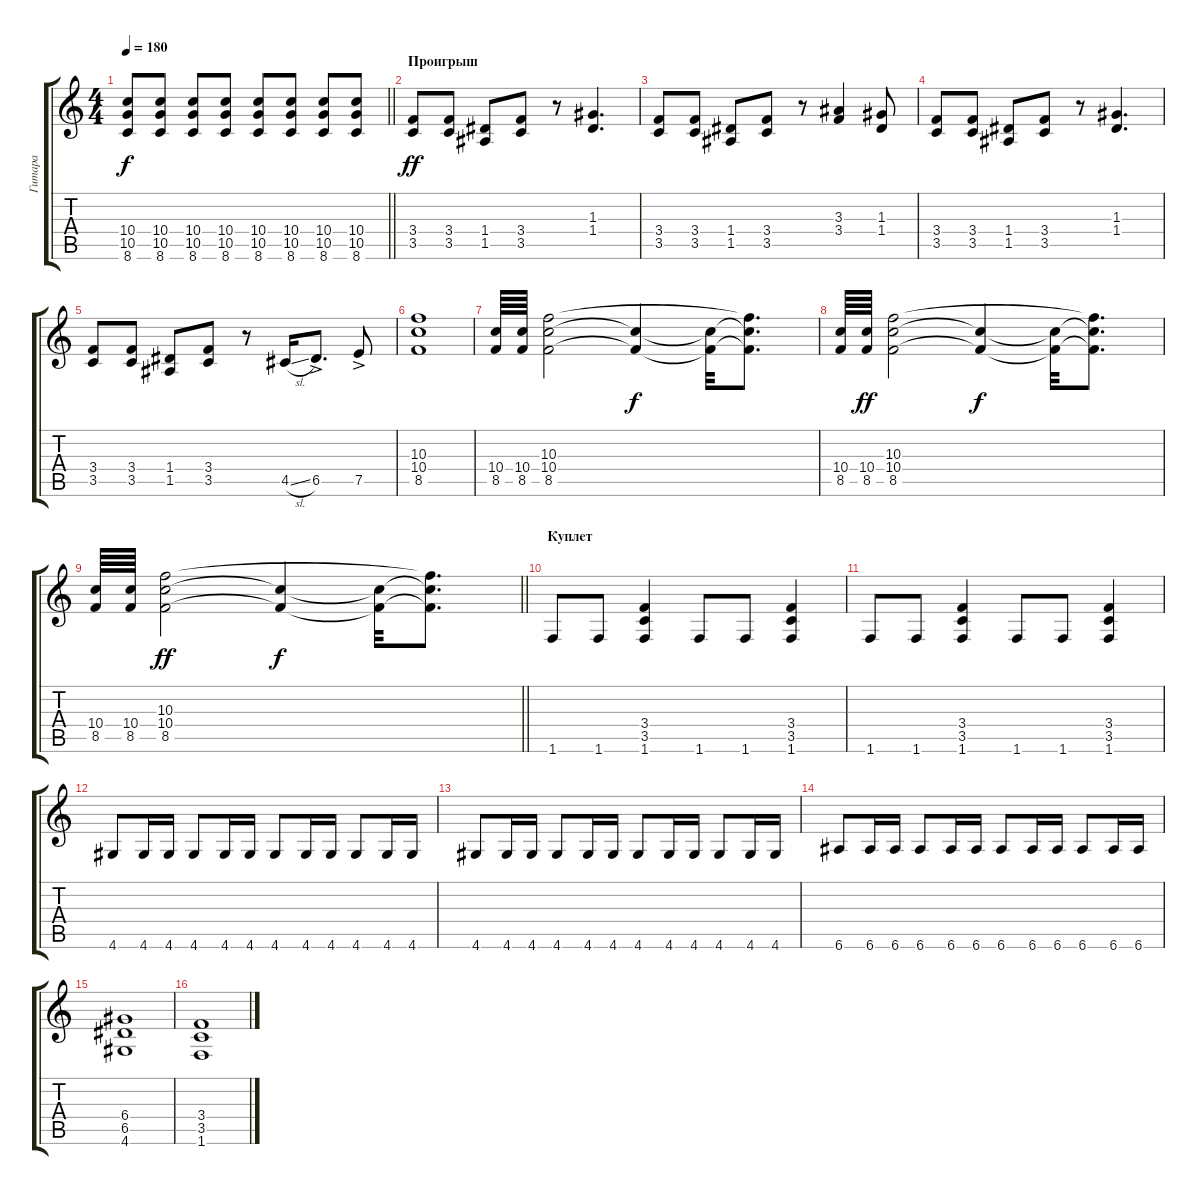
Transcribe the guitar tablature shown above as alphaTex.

\track ("Гитара" "Гитара") {instrument distortionguitar}
\staff {score tabs}
\tuning (E4 B3 G3 D3 A2 E2) {hide}
\ts (4 4)
\tempo 180
\clef g2
\barLineRight lightlight
\ks c
(10.4 10.5 8.6).8{dy f} (10.4 10.5 8.6).8 (10.4 10.5 8.6).8 (10.4 10.5 8.6).8 (10.4 10.5 8.6).8 (10.4 10.5 8.6).8 (10.4 10.5 8.6).8 (10.4 10.5 8.6).8 |
\section ("" "Проигрыш")
(3.4 3.5).8{dy ff} (3.4 3.5).8 (1.4 1.5).8 (3.4 3.5).8 r.8 (1.3 1.4).4{d} |
(3.4 3.5).8 (3.4 3.5).8 (1.4 1.5).8 (3.4 3.5).8 r.8 (3.3 3.4).4 (1.3 1.4).8 |
(3.4 3.5).8 (3.4 3.5).8 (1.4 1.5).8 (3.4 3.5).8 r.8 (1.3 1.4).4{d} |
(3.4 3.5).8 (3.4 3.5).8 (1.4 1.5).8 (3.4 3.5).8 r.8 4.5{sl}.16 6.5{ac}.8{d} 7.5{ac}.8 |
(10.3 10.4 8.5).1 |
(10.4 8.5).64 (10.4 8.5).64 (10.3 10.4 8.5).2 (10.4{t} 8.5{t}).4{dy f} (10.4{t} 8.5{t}).32 (10.3{t} 10.4{t} 8.5{t}).8{d} |
(10.4 8.5).64 (10.4 8.5).64{dy ff} (10.3 10.4 8.5).2 (10.4{t} 8.5{t}).4{dy f} (10.4{t} 8.5{t}).32 (10.3{t} 10.4{t} 8.5{t}).8{d} |
\barLineRight lightlight
(10.4 8.5).64 (10.4 8.5).64 (10.3 10.4 8.5).2{dy ff} (10.4{t} 8.5{t}).4{dy f} (10.4{t} 8.5{t}).32 (10.3{t} 10.4{t} 8.5{t}).8{d} |
\section ("" "Куплет")
1.6.8 1.6.8 (3.4 3.5 1.6).4 1.6.8 1.6.8 (3.4 3.5 1.6).4 |
1.6.8 1.6.8 (3.4 3.5 1.6).4 1.6.8 1.6.8 (3.4 3.5 1.6).4 |
4.6.8 4.6.16 4.6.16 4.6.8 4.6.16 4.6.16 4.6.8 4.6.16 4.6.16 4.6.8 4.6.16 4.6.16 |
4.6.8 4.6.16 4.6.16 4.6.8 4.6.16 4.6.16 4.6.8 4.6.16 4.6.16 4.6.8 4.6.16 4.6.16 |
6.6.8 6.6.16 6.6.16 6.6.8 6.6.16 6.6.16 6.6.8 6.6.16 6.6.16 6.6.8 6.6.16 6.6.16 |
(6.4 6.5 4.6).1 |
(3.4 3.5 1.6).1
